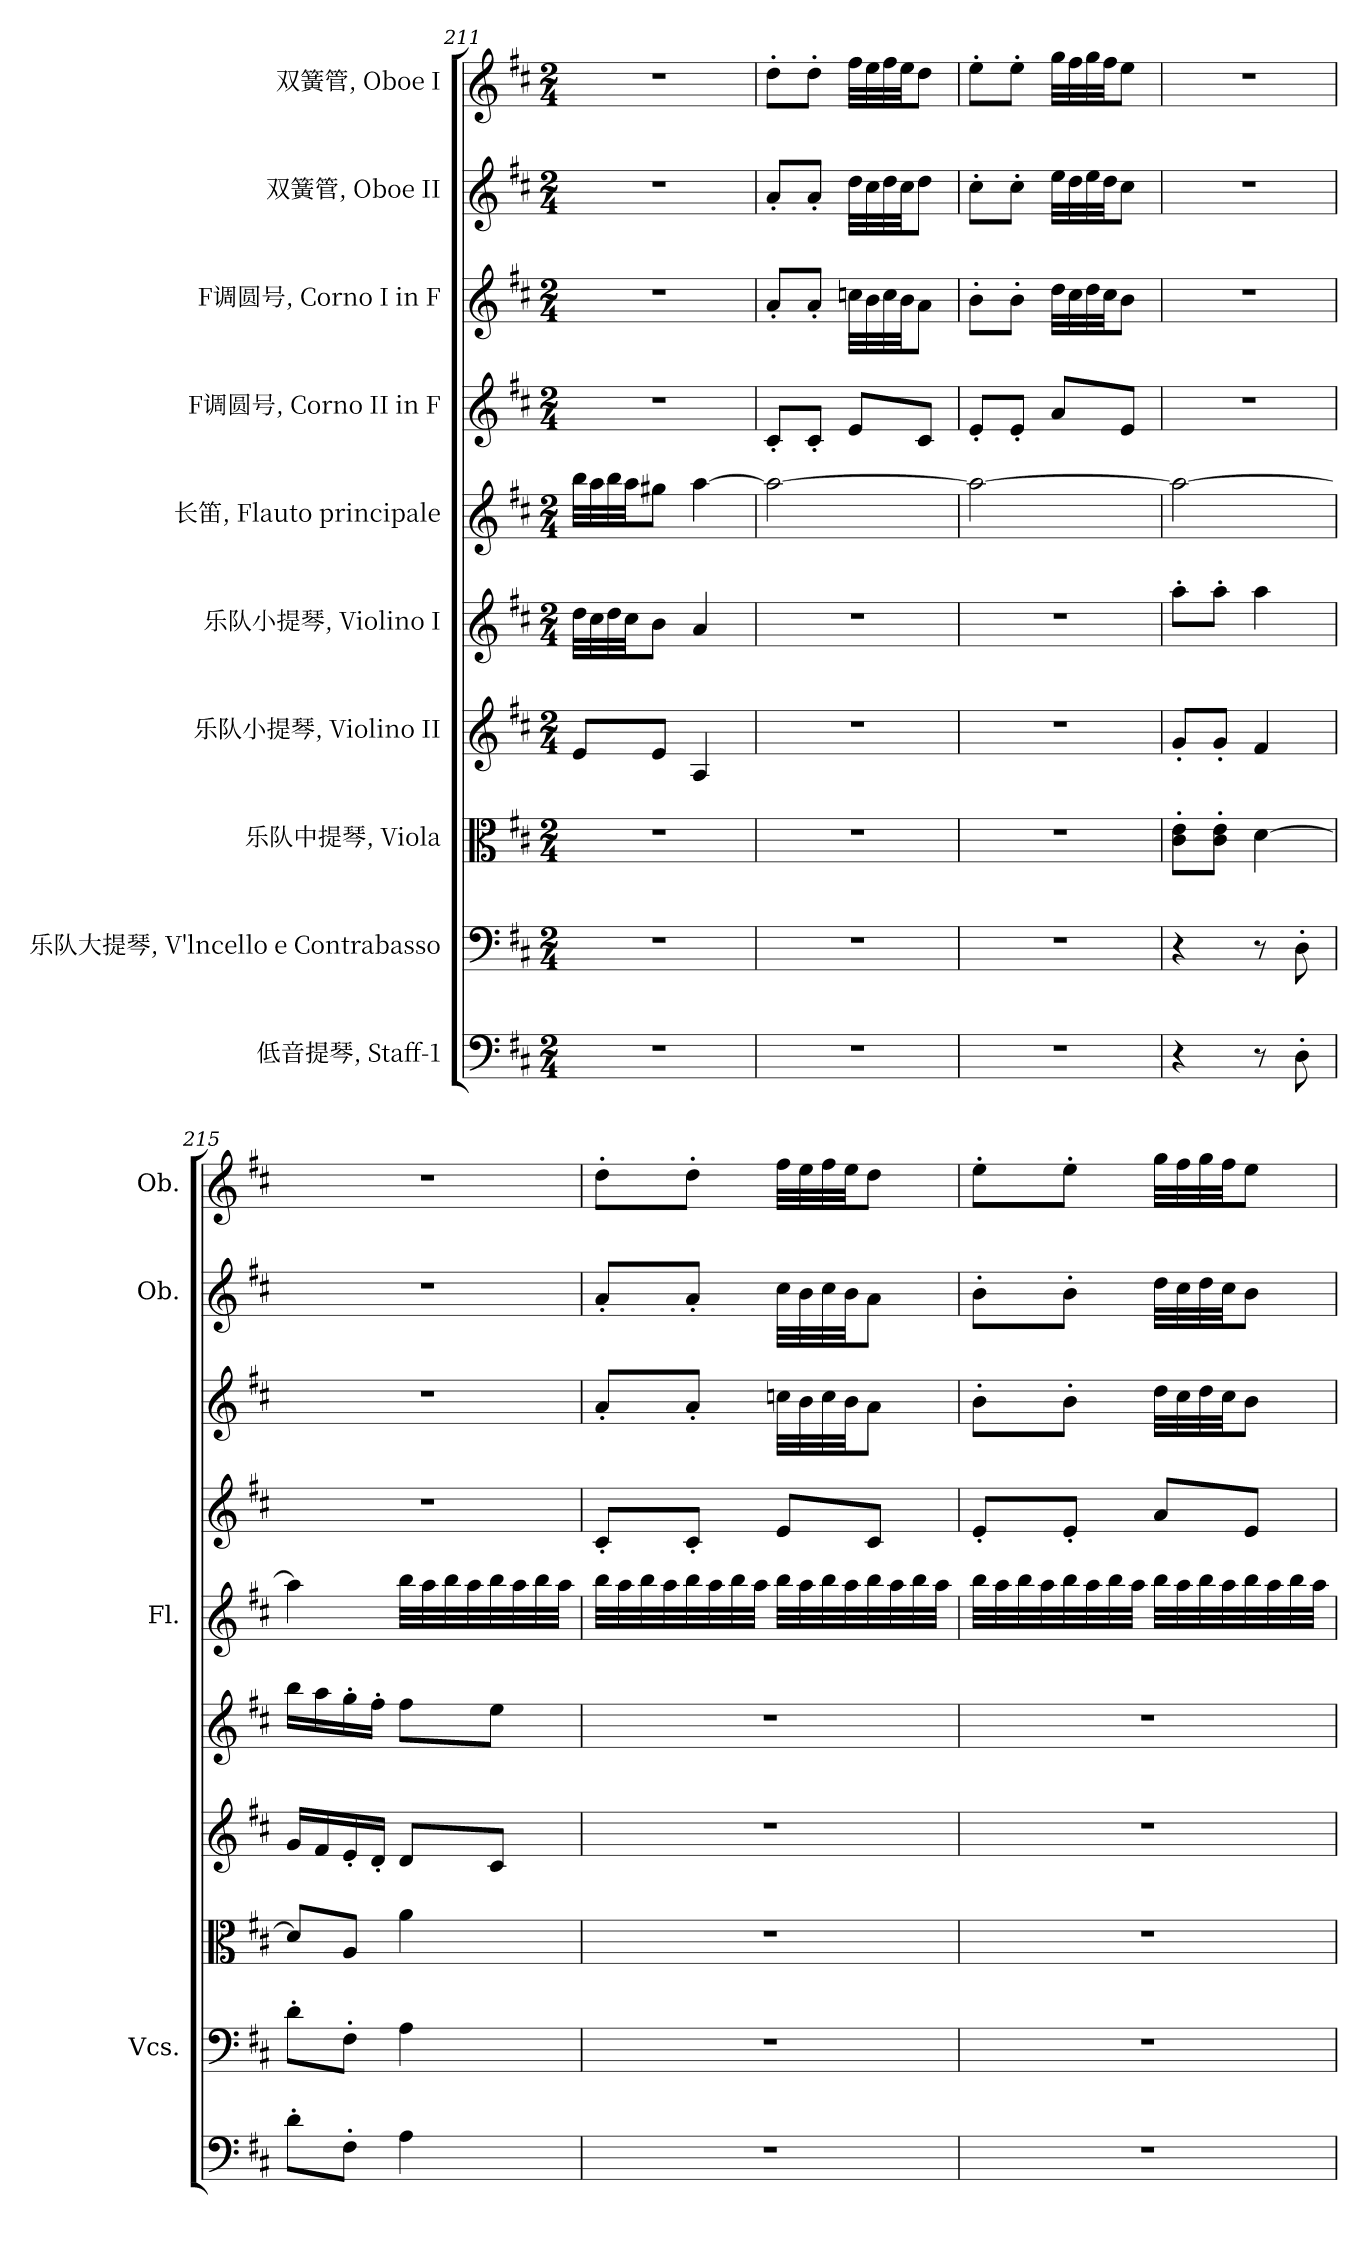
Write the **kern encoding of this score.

**kern	**kern	**kern	**kern	**kern	**kern	**kern	**kern	**kern	**kern
*part10	*part9	*part8	*part7	*part6	*part5	*part4	*part3	*part2	*part1
*staff10	*staff9	*staff8	*staff7	*staff6	*staff5	*staff4	*staff3	*staff2	*staff1
*I"低音提琴, Staff-1	*I"乐队大提琴, V'lncello e Contrabasso	*I"乐队中提琴, Viola	*I"乐队小提琴, Violino II	*I"乐队小提琴, Violino I	*I"长笛, Flauto principale	*I"F调圆号, Corno II in F	*I"F调圆号, Corno I in F	*I"双簧管, Oboe II	*I"双簧管, Oboe I
*	*I'Vcs.	*	*	*	*I'Fl.	*	*	*I'Ob.	*I'Ob.
!!LO:PB:g=z
*clefF4	*clefF4	*clefC3	*clefG2	*clefG2	*clefG2	*clefG2	*clefG2	*clefG2	*clefG2
*ITrd7c12	*	*	*	*	*	*ITrd4c7	*ITrd4c7	*	*
*k[f#c#]	*k[f#c#]	*k[f#c#]	*k[f#c#]	*k[f#c#]	*k[f#c#]	*k[f#]	*k[f#]	*k[f#c#]	*k[f#c#]
*M2/4	*M2/4	*M2/4	*M2/4	*M2/4	*M2/4	*M2/4	*M2/4	*M2/4	*M2/4
=211	=211	=211	=211	=211	=211	=211	=211	=211	=211
2r	2r	2r	8e/L	32dd\LLL	32bb\LLL	2r	2r	2r	2r
.	.	.	.	32cc#\	32aa\	.	.	.	.
.	.	.	.	32dd\	32bb\	.	.	.	.
.	.	.	.	32cc#\JJ	32aa\JJ	.	.	.	.
.	.	.	8e/J	8b\J	8gg#X\J	.	.	.	.
.	.	.	4A/	4a/	[4aa\	.	.	.	.
=212	=212	=212	=212	=212	=212	=212	=212	=212	=212
2r	2r	2r	2r	2r	2aa\_	8F#'/L	8d'/L	8a'/L	8dd'\L
.	.	.	.	.	.	8F#'/J	8d'/J	8a'/J	8dd'\J
.	.	.	.	.	.	8A/L	32fn\LLL	32dd\LLL	32ff#\LLL
.	.	.	.	.	.	.	32e\	32cc#\	32ee\
.	.	.	.	.	.	.	32f\	32dd\	32ff#\
.	.	.	.	.	.	.	32e\JJ	32cc#\JJ	32ee\JJ
.	.	.	.	.	.	8F#/J	8d\J	8dd\J	8dd\J
=213	=213	=213	=213	=213	=213	=213	=213	=213	=213
2r	2r	2r	2r	2r	2aa\_	8A'/L	8e'\L	8cc#'\L	8ee'\L
.	.	.	.	.	.	8A'/J	8e'\J	8cc#'\J	8ee'\J
.	.	.	.	.	.	8d/L	32g\LLL	32ee\LLL	32gg\LLL
.	.	.	.	.	.	.	32f#\	32dd\	32ff#\
.	.	.	.	.	.	.	32g\	32ee\	32gg\
.	.	.	.	.	.	.	32f#\JJ	32dd\JJ	32ff#\JJ
.	.	.	.	.	.	8A/J	8e\J	8cc#\J	8ee\J
=214	=214	=214	=214	=214	=214	=214	=214	=214	=214
4r	4r	8c#\' 8e\'L	8g'/L	8aa'\L	2aa\_	2r	2r	2r	2r
.	.	8c#\' 8e\'J	8g'/J	8aa'\J	.	.	.	.	.
8r	8r	[4d\	4f#/	4aa\	.	.	.	.	.
8DD'\	8D'\	.	.	.	.	.	.	.	.
!!LO:PB:g=z
=215	=215	=215	=215	=215	=215	=215	=215	=215	=215
8D'\L	8d'\L	8d/L]	16g/LL	16bb\LL	4aa\]	2r	2r	2r	2r
.	.	.	16f#/	16aa\	.	.	.	.	.
8FF#'\J	8F#'\J	8A/J	16e'/	16gg'\	.	.	.	.	.
.	.	.	16d'/JJ	16ff#'\JJ	.	.	.	.	.
4AA\	4A\	4a\	8d/L	8ff#\L	32bb\LLL	.	.	.	.
.	.	.	.	.	32aa\	.	.	.	.
.	.	.	.	.	32bb\	.	.	.	.
.	.	.	.	.	32aa\	.	.	.	.
.	.	.	8c#/J	8ee\J	32bb\	.	.	.	.
.	.	.	.	.	32aa\	.	.	.	.
.	.	.	.	.	32bb\	.	.	.	.
.	.	.	.	.	32aa\JJJ	.	.	.	.
=216	=216	=216	=216	=216	=216	=216	=216	=216	=216
2r	2r	2r	2r	2r	32bb\LLL	8F#'/L	8d'/L	8a'/L	8dd'\L
.	.	.	.	.	32aa\	.	.	.	.
.	.	.	.	.	32bb\	.	.	.	.
.	.	.	.	.	32aa\	.	.	.	.
.	.	.	.	.	32bb\	8F#'/J	8d'/J	8a'/J	8dd'\J
.	.	.	.	.	32aa\	.	.	.	.
.	.	.	.	.	32bb\	.	.	.	.
.	.	.	.	.	32aa\JJJ	.	.	.	.
.	.	.	.	.	32bb\LLL	8A/L	32fn\LLL	32cc#\LLL	32ff#\LLL
.	.	.	.	.	32aa\	.	32e\	32b\	32ee\
.	.	.	.	.	32bb\	.	32f\	32cc#\	32ff#\
.	.	.	.	.	32aa\	.	32e\JJ	32b\JJ	32ee\JJ
.	.	.	.	.	32bb\	8F#/J	8d\J	8a\J	8dd\J
.	.	.	.	.	32aa\	.	.	.	.
.	.	.	.	.	32bb\	.	.	.	.
.	.	.	.	.	32aa\JJJ	.	.	.	.
!!LO:PB:g=z
=217	=217	=217	=217	=217	=217	=217	=217	=217	=217
2r	2r	2r	2r	2r	32bb\LLL	8A'/L	8e'\L	8b'\L	8ee'\L
.	.	.	.	.	32aa\	.	.	.	.
.	.	.	.	.	32bb\	.	.	.	.
.	.	.	.	.	32aa\	.	.	.	.
.	.	.	.	.	32bb\	8A'/J	8e'\J	8b'\J	8ee'\J
.	.	.	.	.	32aa\	.	.	.	.
.	.	.	.	.	32bb\	.	.	.	.
.	.	.	.	.	32aa\JJJ	.	.	.	.
.	.	.	.	.	32bb\LLL	8d/L	32g\LLL	32dd\LLL	32gg\LLL
.	.	.	.	.	32aa\	.	32f#\	32cc#\	32ff#\
.	.	.	.	.	32bb\	.	32g\	32dd\	32gg\
.	.	.	.	.	32aa\	.	32f#\JJ	32cc#\JJ	32ff#\JJ
.	.	.	.	.	32bb\	8A/J	8e\J	8b\J	8ee\J
.	.	.	.	.	32aa\	.	.	.	.
.	.	.	.	.	32bb\	.	.	.	.
.	.	.	.	.	32aa\JJJ	.	.	.	.
=	=	=	=	=	=	=	=	=	=
*-	*-	*-	*-	*-	*-	*-	*-	*-	*-
